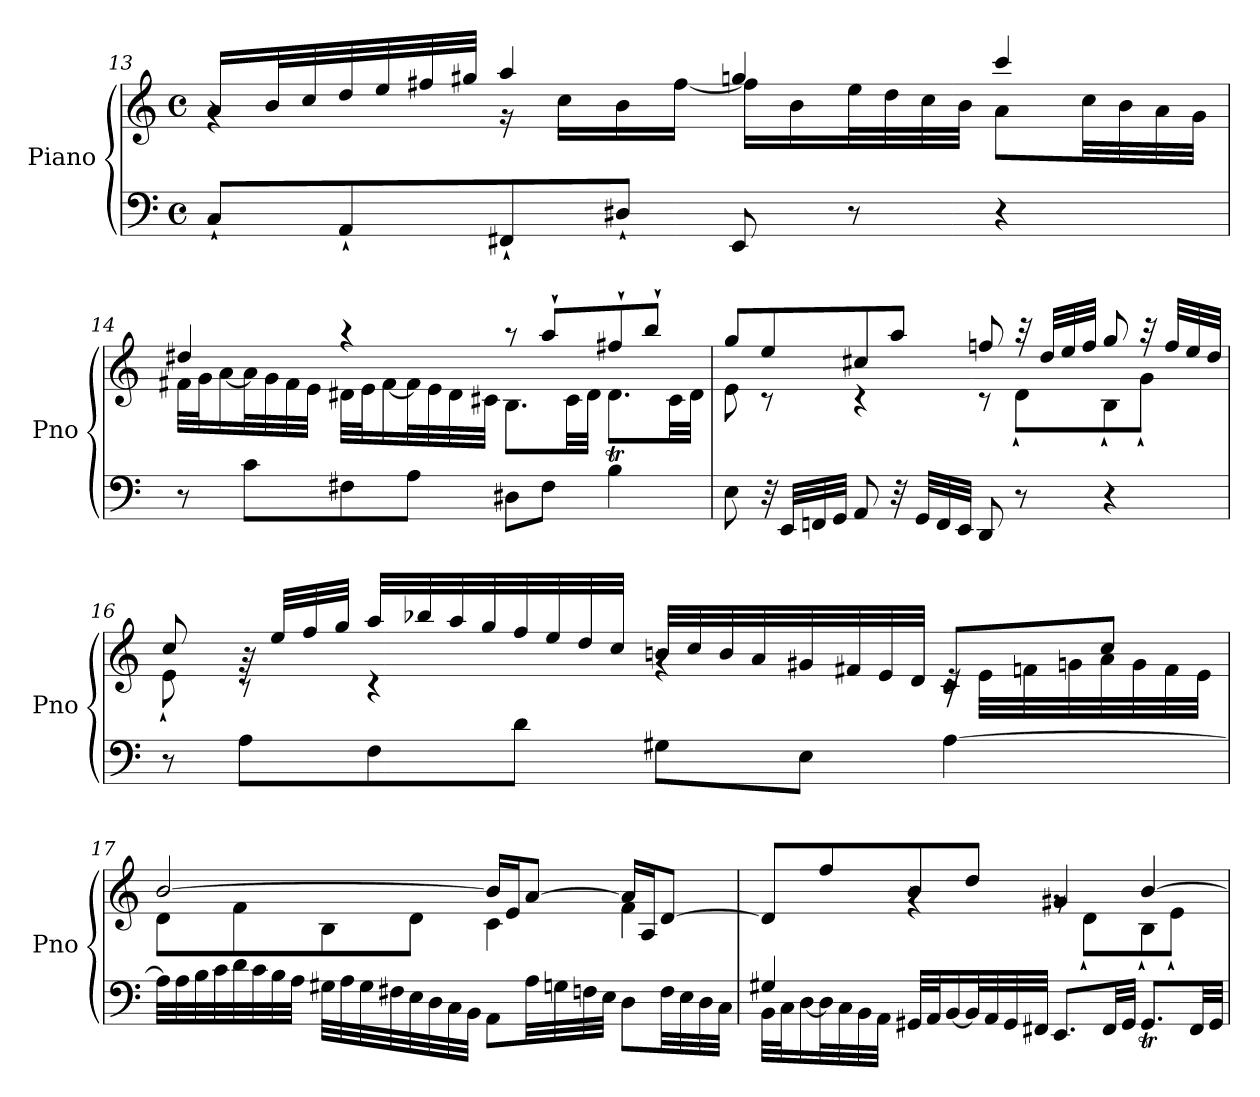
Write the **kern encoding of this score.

**kern	**kern
*part1	*part1
*staff2	*staff1
*I"Piano	*
*I'Pno	*
*clefF4	*clefG2
*k[]	*k[]
*M4/4	*M4/4
*met(c)	*met(c)
=13	=13
*	*^
8C`/L	16a/LL	4rg
.	32b/L	.
.	32cc/	.
8AA`/	32dd/	.
.	32ee/	.
.	32ff#X/	.
.	32gg#X/JJJ	.
8FF#X`/	4aa/	16r
.	.	16cc\LL
8D#X`/J	.	16b\
.	.	[16ff#\JJ
8EE/	4ggn/	16ff#\LL]
.	.	16b\
8r	.	32ee\L
.	.	32dd\
.	.	32cc\
.	.	32b\JJJ
4r	4ccc/	8a\L
.	.	32cc\LL
.	.	32b\
.	.	32a\
.	.	32g\JJJ
!!LO:LB:g=z	!!
=14	=14	=14
8r	4dd#X/	32f#X\LLL
.	.	32g\J
.	.	[16a\
8c\L	.	32a\L]
.	.	32g\
.	.	32f#\
.	.	32e\JJJ
8F#X\	4r	32d#X\LLL
.	.	32e\J
.	.	[16f#\
8A\J	.	32f#\L]
.	.	32e\
.	.	32d#\
.	.	32c#X\JJJ
8D#X\L	8r	8.B\L
8F#\J	8aa`/L	.
.	.	32c#\LL
.	.	32d#\JJJ
4B\	8ff#X`/	8.d#t\L
.	8bb`/J	.
.	.	32c#\LL
.	.	32d#\JJJ
!!LO:LB:g=z	!!
=15	=15	=15
8E\	8gg/L	8e\
32r	8ee/	8r
32EE/LLL	.	.
32FFn/	.	.
32GG/JJJ	.	.
8AA/	8cc#X/	4r
32r	8aa/J	.
32GG/LLL	.	.
32FF/	.	.
32EE/JJJ	.	.
8DD/	8ffn/	8r
8r	32r	8d`\L
.	32dd/LLL	.
.	32ee/	.
.	32ff/JJJ	.
4r	8gg/	8B`\
.	32r	8g`\J
.	32ff/LLL	.
.	32ee/	.
.	32dd/JJJ	.
!!LO:LB:g=z	!!
=16	=16	=16
8r	8cc/	8e`\
8A\L	32rg	8r
.	32ee/LLL	.
.	32ff/	.
.	32gg/JJJ	.
8F\	32aa/LLL	4r
.	32bb-X/	.
.	32aa/	.
.	32gg/	.
8d\J	32ff/	.
.	32ee/	.
.	32dd/	.
.	32cc/JJJ	.
8G#X\L	32bn/LLL	4rg
.	32cc/	.
.	32b/	.
.	32a/	.
8E\J	32g#X/	.
.	32f#X/	.
.	32e/	.
.	32d/JJJ	.
[4A\	8c/L	32rc
.	.	32e\LLL
.	.	32fn\
.	.	32gn\
.	8cc/J	32a\
.	.	32g\
.	.	32f\
.	.	32e\JJJ
!!LO:LB:g=z	!!
=17	=17	=17
32A\LLL]	[2b/	8d\L
32A\	.	.
32B\	.	.
32c\	.	.
32d\	.	8f\
32c\	.	.
32B\	.	.
32A\JJJ	.	.
32G#X\LLL	.	8B\
32A\	.	.
32G#\	.	.
32F#X\	.	.
32E\	.	8d\J
32D\	.	.
32C\	.	.
32BB\JJJ	.	.
8AA\L	16b/LL]	4c\
.	16e/J	.
32A\LL	[8a/J	.
32Gn\	.	.
32Fn\	.	.
32E\JJJ	.	.
8D\L	16a/LL]	4f\
.	16A/J	.
32F\LL	[8d/J	.
32E\	.	.
32D\	.	.
32C\JJJ	.	.
!!LO:LB:g=z	!!
=18	=18	=18
*^	*	*
4G#X/	32BB\LLL	8d/L]	4ryy
.	32C\J	.	.
.	[16D\	.	.
.	32D\L]	8ff/	.
.	32C\	.	.
.	32BB\	.	.
.	32AA\JJJ	.	.
2.ryy	32GG#X/LLL	8b/	4rg
.	32AA/J	.	.
.	[16BB/	.	.
.	32BB/L]	8dd/J	.
.	32AA/	.	.
.	32GG#/	.	.
.	32FF#X/JJJ	.	.
.	8.EE/L	4g#X/	8rg
.	.	.	8d`\L
.	32FF#/LL	.	.
.	32GG#/JJJ	.	.
.	8.GG#t/L	[4b/	8B`\
.	.	.	8e`\J
.	32FF#/LL	.	.
.	32GG#/JJJ	.	.
*v	*v	*	*
*	*v	*v
=	=
*-	*-
